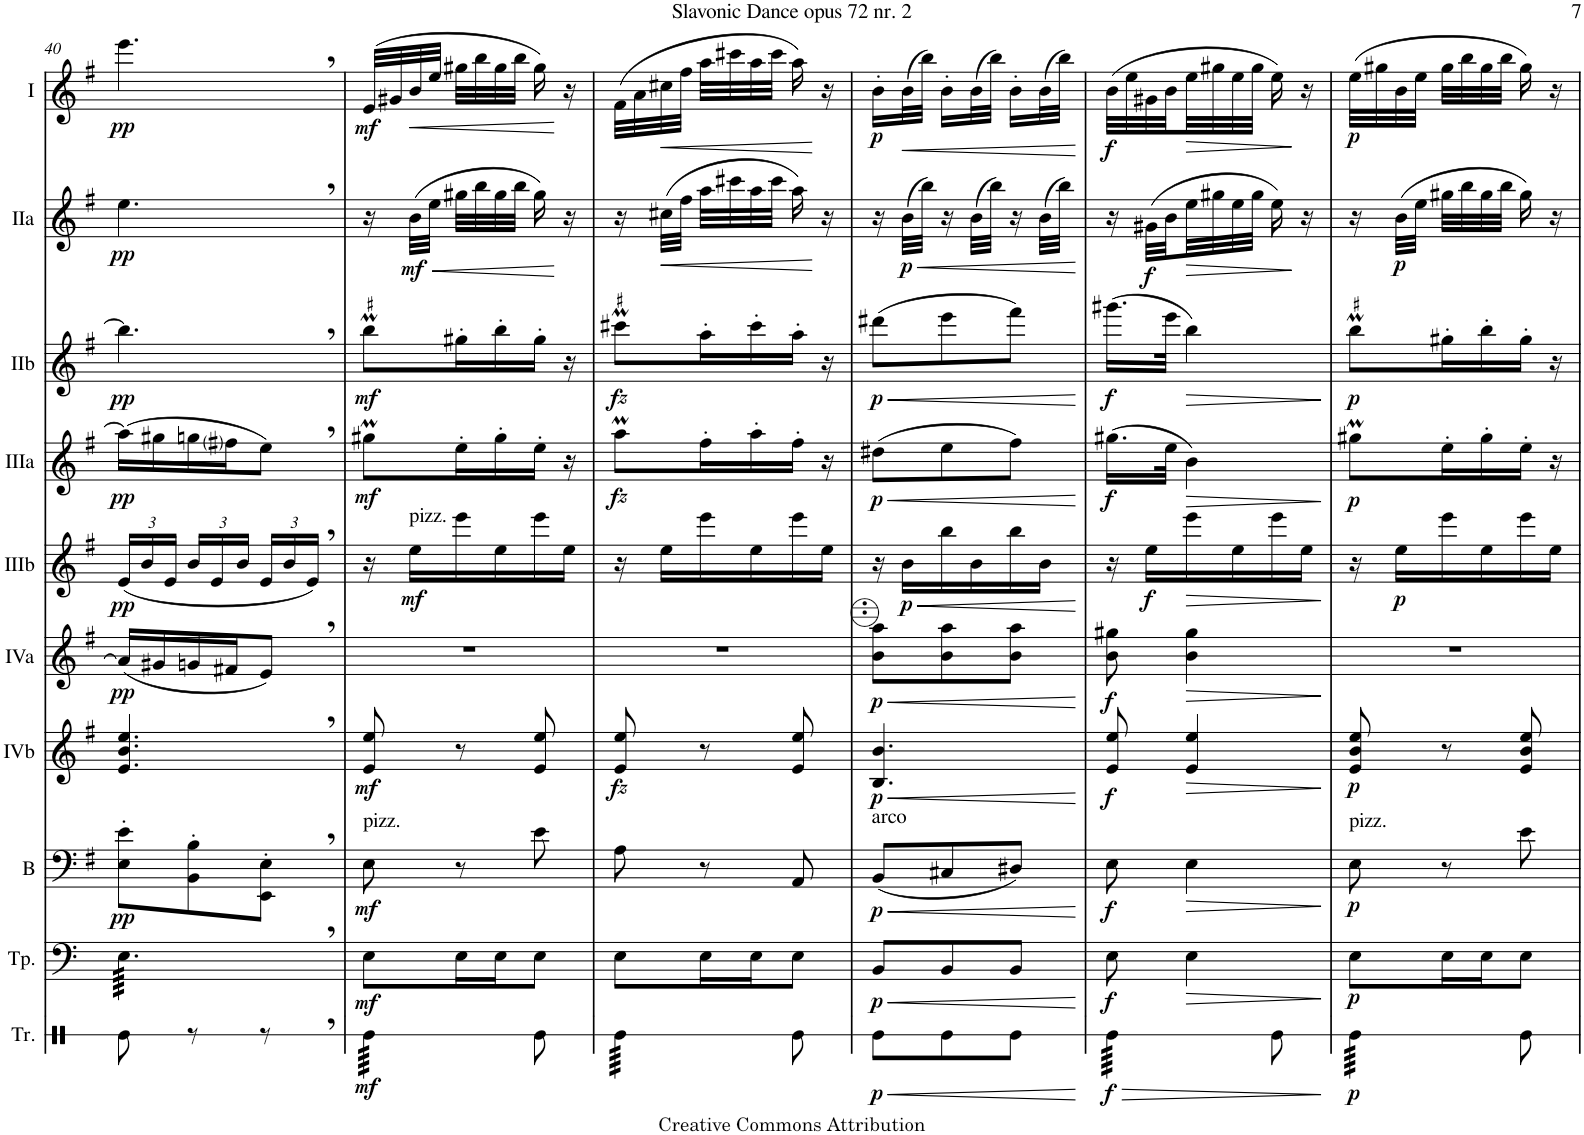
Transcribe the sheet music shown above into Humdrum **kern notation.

**kern	**dynam	**kern	**dynam	**kern	**dynam	**kern	**dynam	**kern	**dynam	**kern	**dynam	**kern	**dynam	**kern	**dynam	**kern	**dynam	**kern	**dynam
*part10	*part10	*part9	*part9	*part8	*part8	*part7	*part7	*part6	*part6	*part5	*part5	*part4	*part4	*part3	*part3	*part2	*part2	*part1	*part1
*staff10	*staff10	*staff9	*staff9	*staff8	*staff8	*staff7	*staff7	*staff6	*staff6	*staff5	*staff5	*staff4	*staff4	*staff3	*staff3	*staff2	*staff2	*staff1	*staff1
*I"Triangle	*	*I"Timpani	*	*I"Bass	*	*I"Acc. 4b	*	*I"Acc. 4a	*	*I"Acc. 3b	*	*I"Acc. 3a	*	*I"Acc. 2b	*	*I"Acc. 2a	*	*I"Acc. 1	*
*I'Tr.	*	*I'Tp.	*	*I'B	*	*	*	*	*	*	*	*	*	*	*	*	*	*	*
!!LO:PB:g=z
*clefX	*	*clefF4	*	*clefF4	*	*clefG2	*	*clefG2	*	*clefG2	*	*clefG2	*	*clefG2	*	*clefG2	*	*clefG2	*
*	*	*	*	*Trd7c12	*	*Trd7c12	*	*Trd7c12	*	*Trd7c12	*	*Trd7c12	*	*	*	*	*	*	*
*k[]	*	*k[f#]	*	*k[f#]	*	*k[f#]	*	*k[f#]	*	*k[f#]	*	*k[f#]	*	*k[f#]	*	*k[f#]	*	*k[f#]	*
*M3/8	*	*M3/8	*	*M3/8	*	*M3/8	*	*M3/8	*	*M3/8	*	*M3/8	*	*M3/8	*	*M3/8	*	*M3/8	*
*	*	*	*	*	*	*	*	*	*	*Xbrackettup	*	*	*	*	*	*	*	*	*
=40	=40	=40	=40	=40	=40	=40	=40	=40	=40	=40	=40	=40	=40	=40	=40	=40	=40	=40	=40
!	!	!	!	!	!LO:DY:b	!	!	!	!LO:DY:b	!	!LO:DY:b	!	!LO:DY:b	!	!LO:DY:b	!	!LO:DY:b	!	!LO:DY:b
*	*	*tremolo	*	*	*	*	*	*	*	*	*	*	*	*	*	*	*	*	*
8Re\	.	64E,\LLLL	.	8E\' 8e\'L	pp	4.e/, 4.b/, 4.ee/,	.	(16a/LL]	pp	(24e/LL	pp	(16aa\LL]	pp	4.b,\]	pp	4.ee,\	pp	4.eee,\	pp
.	.	64E,\	.	.	.	.	.	.	.	.	.	.	.	.	.	.	.	.	.
.	.	64E,\	.	.	.	.	.	.	.	.	.	.	.	.	.	.	.	.	.
.	.	.	.	.	.	.	.	.	.	24b/	.	.	.	.	.	.	.	.	.
.	.	64E,\	.	.	.	.	.	.	.	.	.	.	.	.	.	.	.	.	.
.	.	64E,\	.	.	.	.	.	16g#X/	.	.	.	16gg#X\	.	.	.	.	.	.	.
.	.	64E,\	.	.	.	.	.	.	.	.	.	.	.	.	.	.	.	.	.
.	.	.	.	.	.	.	.	.	.	24e/JJ	.	.	.	.	.	.	.	.	.
.	.	64E,\	.	.	.	.	.	.	.	.	.	.	.	.	.	.	.	.	.
.	.	64E,\	.	.	.	.	.	.	.	.	.	.	.	.	.	.	.	.	.
8r	.	64E,\	.	8BB\' 8B\'	.	.	.	16gn/	.	24b/LL	.	16ggn\	.	.	.	.	.	.	.
.	.	64E,\	.	.	.	.	.	.	.	.	.	.	.	.	.	.	.	.	.
.	.	64E,\	.	.	.	.	.	.	.	.	.	.	.	.	.	.	.	.	.
.	.	.	.	.	.	.	.	.	.	24e/	.	.	.	.	.	.	.	.	.
.	.	64E,\	.	.	.	.	.	.	.	.	.	.	.	.	.	.	.	.	.
.	.	64E,\	.	.	.	.	.	16f#X/J	.	.	.	16ff#i\J	.	.	.	.	.	.	.
.	.	64E,\	.	.	.	.	.	.	.	.	.	.	.	.	.	.	.	.	.
.	.	.	.	.	.	.	.	.	.	24b/JJ	.	.	.	.	.	.	.	.	.
.	.	64E,\	.	.	.	.	.	.	.	.	.	.	.	.	.	.	.	.	.
.	.	64E,\	.	.	.	.	.	.	.	.	.	.	.	.	.	.	.	.	.
8r	.	64E,\	.	8EE\', 8E\',J	.	.	.	8e,/J)	.	24e/LL	.	8ee,\J)	.	.	.	.	.	.	.
.	.	64E,\	.	.	.	.	.	.	.	.	.	.	.	.	.	.	.	.	.
.	.	64E,\	.	.	.	.	.	.	.	.	.	.	.	.	.	.	.	.	.
.	.	.	.	.	.	.	.	.	.	24b/	.	.	.	.	.	.	.	.	.
.	.	64E,\	.	.	.	.	.	.	.	.	.	.	.	.	.	.	.	.	.
.	.	64E,\	.	.	.	.	.	.	.	.	.	.	.	.	.	.	.	.	.
.	.	64E,\	.	.	.	.	.	.	.	.	.	.	.	.	.	.	.	.	.
.	.	.	.	.	.	.	.	.	.	24e,/JJ)	.	.	.	.	.	.	.	.	.
.	.	64E,\	.	.	.	.	.	.	.	.	.	.	.	.	.	.	.	.	.
.	.	64E,\JJJJ	.	.	.	.	.	.	.	.	.	.	.	.	.	.	.	.	.
*	*	*Xtremolo	*	*	*	*	*	*	*	*	*	*	*	*	*	*	*	*	*
=41	=41	=41	=41	=41	=41	=41	=41	=41	=41	=41	=41	=41	=41	=41	=41	=41	=41	=41	=41
!	!	!	!	!	!	!	!	!	!	!	!	!	!	!LO:TX:a:t=♯	!	!	!	!	!
!	!	!	!	!LO:TX:a:t=pizz.	!	!	!	!	!	!	!	!	!	!	!	!	!	!	!
!	!LO:DY:b	!	!LO:DY:b	!	!LO:DY:b	!	!LO:DY:b	!	!	!	!	!	!LO:DY:b	!	!LO:DY:b	!	!	!	!LO:DY:b
*tremolo	*	*	*	*	*	*	*	*	*	*	*	*	*	*	*	*	*	*	*
64Re\LLLL	mf	8E\L	mf	8E\	mf	8e/ 8ee/	mf	4.r	.	16r	.	8gg#Xm\L	mf	8bm\L	mf	16r	.	(32e/LLL	mf
64Re\	.	.	.	.	.	.	.	.	.	.	.	.	.	.	.	.	.	.	.
64Re\	.	.	.	.	.	.	.	.	.	.	.	.	.	.	.	.	.	32g#X/	.
64Re\	.	.	.	.	.	.	.	.	.	.	.	.	.	.	.	.	.	.	.
!	!	!	!	!	!	!	!	!	!	!LO:TX:a:t=pizz.	!	!	!	!	!	!	!	!	!
!	!	!	!	!	!	!	!	!	!	!	!LO:DY:b	!	!	!	!	!	!LO:HP:b	!	!LO:HP:b
!	!	!	!	!	!	!	!	!	!	!	!	!	!	!	!	!	!LO:DY:n=1:b	!	!
64Re\	.	.	.	.	.	.	.	.	.	16ee\LL	mf	.	.	.	.	(32b\LLL	< mf	32b/	<
64Re\	.	.	.	.	.	.	.	.	.	.	.	.	.	.	.	.	.	.	.
64Re\	.	.	.	.	.	.	.	.	.	.	.	.	.	.	.	32ee\JJJ	.	32ee/JJJ	.
64Re\	.	.	.	.	.	.	.	.	.	.	.	.	.	.	.	.	.	.	.
64Re\	.	16E\L	.	8r	.	8r	.	.	.	16eee\	.	16ee'\L	.	16g#X'\L	.	32gg#X\LLL	.	32gg#X\LLL	.
64Re\	.	.	.	.	.	.	.	.	.	.	.	.	.	.	.	.	.	.	.
64Re\	.	.	.	.	.	.	.	.	.	.	.	.	.	.	.	32bb\	.	32bb\	.
64Re\	.	.	.	.	.	.	.	.	.	.	.	.	.	.	.	.	.	.	.
64Re\	.	16E\J	.	.	.	.	.	.	.	16ee\	.	16gg#'\	.	16b'\	.	32gg#\	.	32gg#\	.
64Re\	.	.	.	.	.	.	.	.	.	.	.	.	.	.	.	.	.	.	.
64Re\	.	.	.	.	.	.	.	.	.	.	.	.	.	.	.	32bb\JJJ	.	32bb\JJJ	.
64Re\JJJJ	.	.	.	.	.	.	.	.	.	.	.	.	.	.	.	.	.	.	.
*Xtremolo	*	*	*	*	*	*	*	*	*	*	*	*	*	*	*	*	*	*	*
8Re\	.	8E\J	.	8e\	.	8e/ 8ee/	.	.	.	16eee\	.	16ee'\JJ	.	16g#'\JJ	.	16gg#\)	.	16gg#\)	.
.	.	.	.	.	.	.	.	.	.	16ee\JJ	.	16r	.	16r	.	16r	[	16r	[
=42	=42	=42	=42	=42	=42	=42	=42	=42	=42	=42	=42	=42	=42	=42	=42	=42	=42	=42	=42
!	!	!	!	!	!	!	!	!	!	!	!	!	!	!LO:TX:a:t=♯	!	!	!	!	!
!	!	!	!	!	!	!	!LO:DY:b	!	!	!	!	!	!LO:DY:b	!	!LO:DY:b	!	!	!	!
*tremolo	*	*	*	*	*	*	*	*	*	*	*	*	*	*	*	*	*	*	*
64Re\LLLL	.	8E\L	.	8A\	.	8e/ 8ee/	fz	4.r	.	16r	.	8aaM\L	fz	8cc#Xm\L	fz	16r	.	(32f#\LLL	.
64Re\	.	.	.	.	.	.	.	.	.	.	.	.	.	.	.	.	.	.	.
64Re\	.	.	.	.	.	.	.	.	.	.	.	.	.	.	.	.	.	32a\	.
64Re\	.	.	.	.	.	.	.	.	.	.	.	.	.	.	.	.	.	.	.
!	!	!	!	!	!	!	!	!	!	!	!	!	!	!	!	!	!LO:HP:b	!	!LO:HP:b
64Re\	.	.	.	.	.	.	.	.	.	16ee\LL	.	.	.	.	.	(32cc#X\LLL	<	32cc#X\	<
64Re\	.	.	.	.	.	.	.	.	.	.	.	.	.	.	.	.	.	.	.
64Re\	.	.	.	.	.	.	.	.	.	.	.	.	.	.	.	32ff#\JJJ	.	32ff#\JJJ	.
64Re\	.	.	.	.	.	.	.	.	.	.	.	.	.	.	.	.	.	.	.
64Re\	.	16E\L	.	8r	.	8r	.	.	.	16eee\	.	16ff#'\L	.	16a'\L	.	32aa\LLL	.	32aa\LLL	.
64Re\	.	.	.	.	.	.	.	.	.	.	.	.	.	.	.	.	.	.	.
64Re\	.	.	.	.	.	.	.	.	.	.	.	.	.	.	.	32ccc#X\	.	32ccc#X\	.
64Re\	.	.	.	.	.	.	.	.	.	.	.	.	.	.	.	.	.	.	.
64Re\	.	16E\J	.	.	.	.	.	.	.	16ee\	.	16aa'\	.	16cc#'\	.	32aa\	.	32aa\	.
64Re\	.	.	.	.	.	.	.	.	.	.	.	.	.	.	.	.	.	.	.
64Re\	.	.	.	.	.	.	.	.	.	.	.	.	.	.	.	32ccc#\JJJ	.	32ccc#\JJJ	.
64Re\JJJJ	.	.	.	.	.	.	.	.	.	.	.	.	.	.	.	.	.	.	.
*Xtremolo	*	*	*	*	*	*	*	*	*	*	*	*	*	*	*	*	*	*	*
8Re\	.	8E\J	.	8AA/	.	8e/ 8ee/	.	.	.	16eee\	.	16ff#'\JJ	.	16a'\JJ	.	16aa\)	.	16aa\)	.
.	.	.	.	.	.	.	.	.	.	16ee\JJ	.	16r	.	16r	.	16r	[	16r	[
=43	=43	=43	=43	=43	=43	=43	=43	=43	=43	=43	=43	=43	=43	=43	=43	=43	=43	=43	=43
!	!	!	!	!LO:TX:a:t=arco	!	!	!	!	!	!	!	!	!	!	!	!	!	!	!
!	!LO:HP:b	!	!LO:HP:b	!	!LO:HP:b	!	!LO:HP:b	!	!LO:HP:b	!	!	!	!LO:HP:b	!	!LO:HP:b	!	!	!	!
!	!LO:DY:n=1:b	!	!LO:DY:n=1:b	!	!LO:DY:n=1:b	!	!LO:DY:n=1:b	!	!LO:DY:n=1:b	!	!	!	!LO:DY:n=1:b	!	!LO:DY:n=1:b	!	!	!	!LO:DY:b
8Re\L	< p	8BB/L	< p	(8BB/L	< p	4.B/ 4.b/	< p	8bb\ 8aaa\L	< p	16r	.	(8dd#X\L	< p	(8dd#X\L	< p	16r	.	16b'\LL	p
!	!	!	!	!	!	!	!	!	!	!	!LO:HP:b	!	!	!	!	!	!LO:HP:b	!	!LO:HP:b
!	!	!	!	!	!	!	!	!	!	!	!LO:DY:n=1:b	!	!	!	!	!	!LO:DY:n=1:b	!	!
.	.	.	.	.	.	.	.	.	.	16b\LL	< p	.	.	.	.	(32b\LLL	< p	(32b\L	<
.	.	.	.	.	.	.	.	.	.	.	.	.	.	.	.	32bb\JJJ)	.	32bb\JJJ)	.
8Re\	.	8BB/	.	8C#X/	.	.	.	8bb\ 8aaa\	.	16bb\	.	8ee\	.	8ee\	.	16r	.	16b'\LL	.
.	.	.	.	.	.	.	.	.	.	16b\	.	.	.	.	.	(32b\LLL	.	(32b\L	.
.	.	.	.	.	.	.	.	.	.	.	.	.	.	.	.	32bb\JJJ)	.	32bb\JJJ)	.
8Re\J	.	8BB/J	.	8D#X/J)	.	.	.	8bb\ 8aaa\J	.	16bb\	.	8ff#\J)	.	8ff#\J)	.	16r	.	16b'\LL	.
.	.	.	.	.	.	.	.	.	.	16b\JJ	.	.	.	.	.	(32b\LLL	.	(32b\L	.
.	.	.	.	.	.	.	.	.	.	.	.	.	.	.	.	32bb\JJJ)	.	32bb\JJJ)	.
.	[	.	[	.	[	.	[	.	[	.	[	.	[	.	[	.	[	.	[
=44	=44	=44	=44	=44	=44	=44	=44	=44	=44	=44	=44	=44	=44	=44	=44	=44	=44	=44	=44
!	!LO:HP:b	!	!	!	!	!	!	!	!	!	!	!	!	!	!	!	!	!	!
!	!LO:DY:n=1:b	!	!LO:DY:b	!	!LO:DY:b	!	!LO:DY:b	!	!LO:DY:b	!	!	!	!LO:DY:b	!	!LO:DY:b	!	!	!	!LO:DY:b
*tremolo	*	*	*	*	*	*	*	*	*	*	*	*	*	*	*	*	*	*	*
64Re\LLLL	> f	8E\	f	8E\	f	8e/ 8ee/	f	8bb\ 8ggg#X\	f	16r	.	(16.gg#X\LL	f	(16.gg#X\LL	f	16r	.	(32b\LLL	f
64Re\	.	.	.	.	.	.	.	.	.	.	.	.	.	.	.	.	.	.	.
64Re\	.	.	.	.	.	.	.	.	.	.	.	.	.	.	.	.	.	32ee\	.
64Re\	.	.	.	.	.	.	.	.	.	.	.	.	.	.	.	.	.	.	.
!	!	!	!	!	!	!	!	!	!	!	!LO:DY:b	!	!	!	!	!	!LO:DY:b	!	!
64Re\	.	.	.	.	.	.	.	.	.	16ee\LL	f	.	.	.	.	(32g#X\LLL	f	32g#X\	.
64Re\	.	.	.	.	.	.	.	.	.	.	.	.	.	.	.	.	.	.	.
64Re\	.	.	.	.	.	.	.	.	.	.	.	32ee\JJk	.	32ee\JJk	.	32b\	.	32b\	.
64Re\	.	.	.	.	.	.	.	.	.	.	.	.	.	.	.	.	.	.	.
!	!	!	!LO:HP:b	!	!LO:HP:b	!	!LO:HP:b	!	!LO:HP:b	!	!LO:HP:b	!	!LO:HP:b	!	!LO:HP:b	!	!LO:HP:b	!	!LO:HP:b
64Re\	.	4E\	>	4E\	>	4e/ 4ee/	>	4bb\ 4ggg#\	>	16eee\	>	4b\)	>	4b\)	>	32ee\	>	32ee\	>
64Re\	.	.	.	.	.	.	.	.	.	.	.	.	.	.	.	.	.	.	.
64Re\	.	.	.	.	.	.	.	.	.	.	.	.	.	.	.	32gg#X\	.	32gg#X\	.
64Re\	.	.	.	.	.	.	.	.	.	.	.	.	.	.	.	.	.	.	.
64Re\	.	.	.	.	.	.	.	.	.	16ee\	.	.	.	.	.	32ee\	.	32ee\	.
64Re\	.	.	.	.	.	.	.	.	.	.	.	.	.	.	.	.	.	.	.
64Re\	.	.	.	.	.	.	.	.	.	.	.	.	.	.	.	32gg#\JJJ	.	32gg#\JJJ	.
64Re\JJJJ	.	.	.	.	.	.	.	.	.	.	.	.	.	.	.	.	.	.	.
*Xtremolo	*	*	*	*	*	*	*	*	*	*	*	*	*	*	*	*	*	*	*
8Re\	.	.	.	.	.	.	.	.	.	16eee\	.	.	.	.	.	16ee\)	.	16ee\)	.
.	.	.	.	.	.	.	.	.	.	16ee\JJ	.	.	.	.	.	16r	]	16r	]
.	]	.	]	.	]	.	]	.	]	.	]	.	]	.	]	.	.	.	.
=45	=45	=45	=45	=45	=45	=45	=45	=45	=45	=45	=45	=45	=45	=45	=45	=45	=45	=45	=45
!	!	!	!	!	!	!	!	!	!	!	!	!	!	!LO:TX:a:t=♯	!	!	!	!	!
!	!	!	!	!LO:TX:a:t=pizz.	!	!	!	!	!	!	!	!	!	!	!	!	!	!	!
!	!LO:DY:b	!	!LO:DY:b	!	!LO:DY:b	!	!LO:DY:b	!	!	!	!	!	!LO:DY:b	!	!LO:DY:b	!	!	!	!LO:DY:b
*tremolo	*	*	*	*	*	*	*	*	*	*	*	*	*	*	*	*	*	*	*
64Re\LLLL	p	8E\L	p	8E\	p	8e/ 8b/ 8ee/	p	4.r	.	16r	.	8gg#Xm\L	p	8bm\L	p	16r	.	(32ee\LLL	p
64Re\	.	.	.	.	.	.	.	.	.	.	.	.	.	.	.	.	.	.	.
64Re\	.	.	.	.	.	.	.	.	.	.	.	.	.	.	.	.	.	32gg#X\	.
64Re\	.	.	.	.	.	.	.	.	.	.	.	.	.	.	.	.	.	.	.
!	!	!	!	!	!	!	!	!	!	!	!LO:DY:b	!	!	!	!	!	!LO:DY:b	!	!
64Re\	.	.	.	.	.	.	.	.	.	16ee\LL	p	.	.	.	.	(32b\LLL	p	32b\	.
64Re\	.	.	.	.	.	.	.	.	.	.	.	.	.	.	.	.	.	.	.
64Re\	.	.	.	.	.	.	.	.	.	.	.	.	.	.	.	32ee\JJJ	.	32ee\JJJ	.
64Re\	.	.	.	.	.	.	.	.	.	.	.	.	.	.	.	.	.	.	.
64Re\	.	16E\L	.	8r	.	8r	.	.	.	16eee\	.	16ee'\L	.	16g#X'\L	.	32gg#X\LLL	.	32gg#\LLL	.
64Re\	.	.	.	.	.	.	.	.	.	.	.	.	.	.	.	.	.	.	.
64Re\	.	.	.	.	.	.	.	.	.	.	.	.	.	.	.	32bb\	.	32bb\	.
64Re\	.	.	.	.	.	.	.	.	.	.	.	.	.	.	.	.	.	.	.
64Re\	.	16E\J	.	.	.	.	.	.	.	16ee\	.	16gg#'\	.	16b'\	.	32gg#\	.	32gg#\	.
64Re\	.	.	.	.	.	.	.	.	.	.	.	.	.	.	.	.	.	.	.
64Re\	.	.	.	.	.	.	.	.	.	.	.	.	.	.	.	32bb\JJJ	.	32bb\JJJ	.
64Re\JJJJ	.	.	.	.	.	.	.	.	.	.	.	.	.	.	.	.	.	.	.
*Xtremolo	*	*	*	*	*	*	*	*	*	*	*	*	*	*	*	*	*	*	*
8Re\	.	8E\J	.	8e\	.	8e/ 8b/ 8ee/	.	.	.	16eee\	.	16ee'\JJ	.	16g#'\JJ	.	16gg#\)	.	16gg#\)	.
.	.	.	.	.	.	.	.	.	.	16ee\JJ	.	16r	.	16r	.	16r	.	16r	.
=	=	=	=	=	=	=	=	=	=	=	=	=	=	=	=	=	=	=	=
*-	*-	*-	*-	*-	*-	*-	*-	*-	*-	*-	*-	*-	*-	*-	*-	*-	*-	*-	*-
